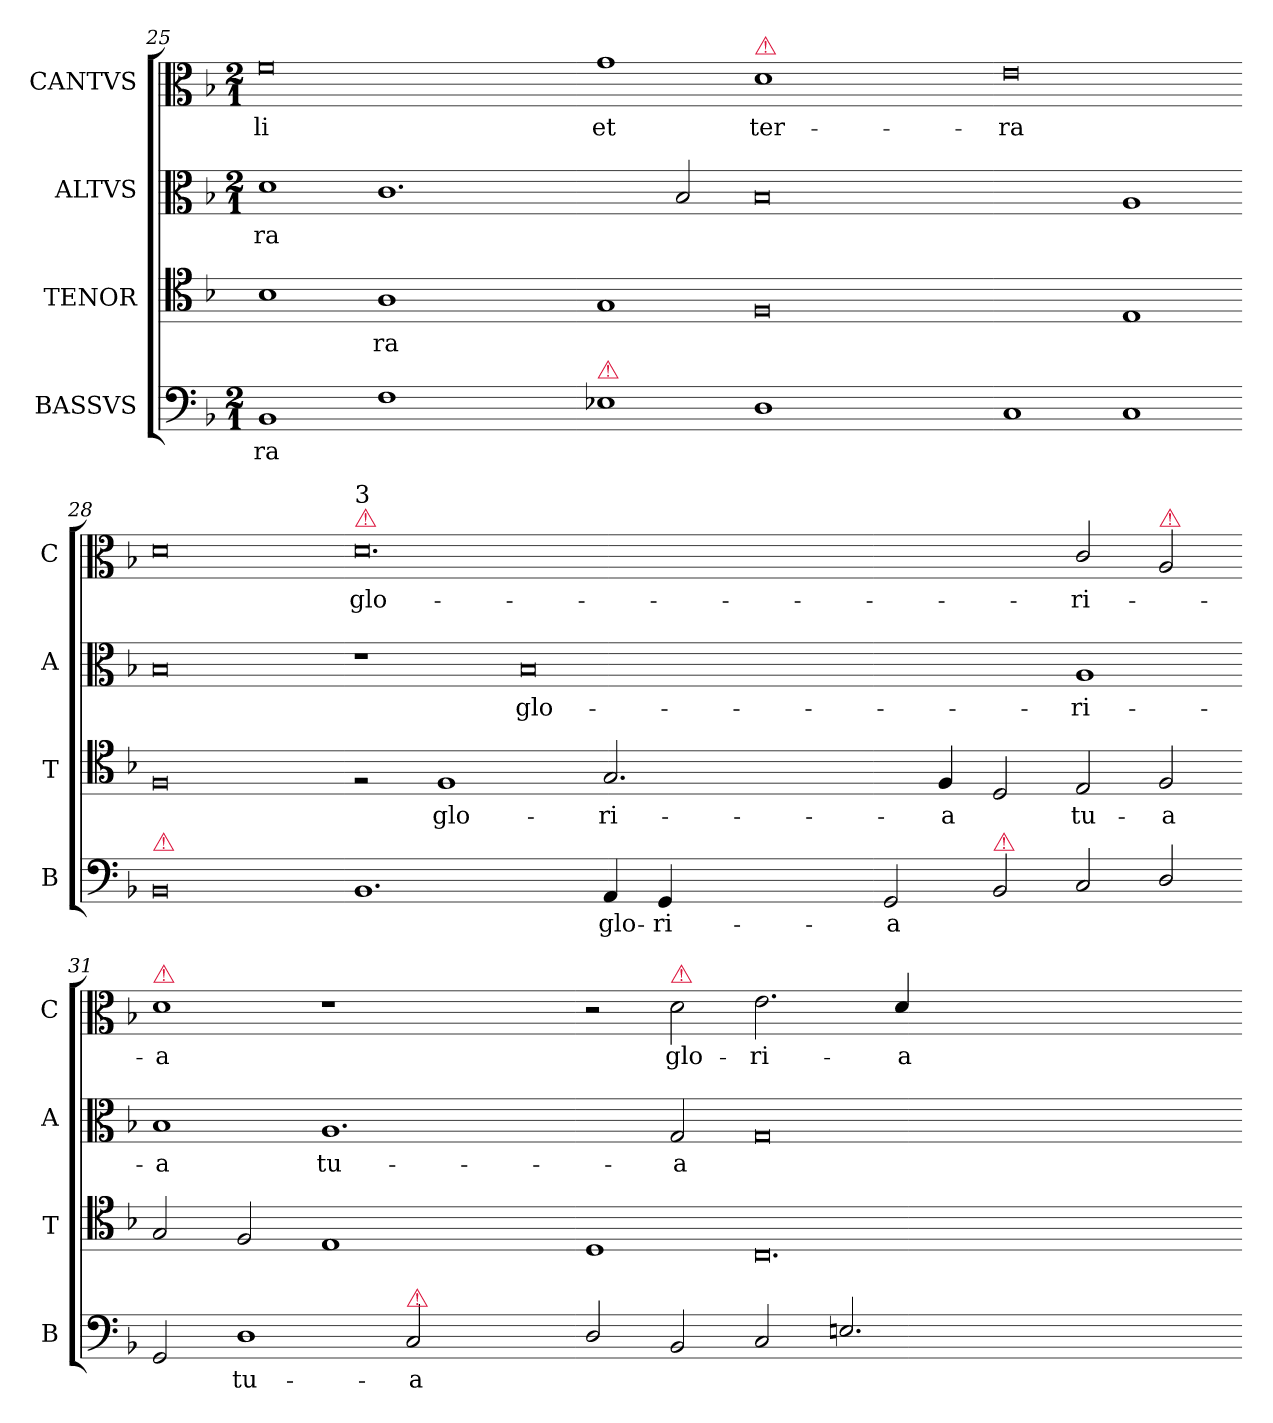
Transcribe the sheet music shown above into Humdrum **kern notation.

**kern	**text	**kern	**text	**kern	**text	**kern	**text
*part4	*part4	*part3	*part3	*part2	*part2	*part1	*part1
*staff4	*staff4	*staff3	*staff3	*staff2	*staff2	*staff1	*staff1
*I"BASSVS	*	*I"TENOR	*	*I"ALTVS	*	*I"CANTVS	*
*I'B	*	*I'T	*	*I'A	*	*I'C	*
*clefF4	*	*clefC4	*	*clefC3	*	*clefC3	*
*k[b-]	*	*k[b-]	*	*k[b-]	*	*k[b-]	*
*d:	*	*d:	*	*d:	*	*d:	*
*M2/1	*	*	*	*M2/1	*	*M2/1	*
=25	=25	=25	=25	=25	=25	=25	=25
1BB-	-ra	1B-	.	1d	-ra	0f	-li
1F	.	1A	-ra	1.c	.	.	.
2ryy	.	2ryy	.	.	.	2ryy	.
=26-	=26-	=26-	=26-	=26-	=26-	=26-	=26-
!LO:TX:a:color=crimson:t=⚠	!	!	!	!	!	!	!
1E-X	.	1G	.	2ryy	.	1g	et
.	.	.	.	2B-/	.	.	.
!	!	!	!	!	!	!LO:TX:a:color=crimson:t=⚠	!
1D	.	0F	.	0B-	.	1d	ter-
1ryy	.	.	.	.	.	1ryy	.
=27-	=27-	=27-	=27-	=27-	=27-	=27-	=27-
1C	.	1ryy	.	1ryy	.	0e	-ra
1C	.	1E	.	1A	.	.	.
=28-	=28-	=28-	=28-	=28-	=28-	=28-	=28-
!LO:TX:a:color=crimson:t=⚠	!	!	!	!	!	!	!
0BB-	.	0F	.	0B-	.	0d	.
=29-	=29-	=29-	=29-	=29-	=29-	=29-	=29-
!	!	!	!	!	!	!LO:TX:a:color=crimson:t=⚠	!
!	!	!	!	!	!	!LO:TX:a:t=3	!
1.BB-	.	2rF	.	1r	.	0.d	glo-
.	.	1F	glo-	.	.	.	.
.	.	.	.	0B-	glo-	.	.
4AA/	glo-	2.G/	-ri-	.	.	.	.
4GG/	-ri-	.	.	.	.	.	.
1ryy	.	.	.	.	.	.	.
.	.	2.ryy	.	.	.	.	.
=30-	=30-	=30-	=30-	=30-	=30-	=30-	=30-
2GG/	-a	4ryy	.	1ryy	.	1ryy	.
.	.	4F/	-a	.	.	.	.
!LO:TX:a:color=crimson:t=⚠	!	!	!	!	!	!	!
2BB-/	.	2D/	.	.	.	.	.
2C/	.	2E/	tu-	1A	-ri-	2c/	-ri-
!	!	!	!	!	!	!LO:TX:a:color=crimson:t=⚠	!
2D/	.	2F/	-a	.	.	2A/	.
=31-	=31-	=31-	=31-	=31-	=31-	=31-	=31-
!	!	!	!	!	!	!LO:TX:a:color=crimson:t=⚠	!
2GG/	.	2G/	.	1B-	-a	1d	-a
1D	tu-	2F/	.	.	.	.	.
.	.	1E	.	1.A	tu-	1r	.
!LO:TX:a:color=crimson:t=⚠	!	!	!	!	!	!	!
2C/	-a	.	.	.	.	.	.
2ryy	.	2ryy	.	.	.	2ryy	.
=32-	=32-	=32-	=32-	=32-	=32-	=32-	=32-
2D/	.	1D	.	2ryy	.	2r	.
!	!	!	!	!	!	!LO:TX:a:color=crimson:t=⚠	!
2BB-/	.	.	.	2G/	-a	2d\	glo-
2C/	.	0.C	.	0G	.	2.e\	-ri-
2.En/	.	.	.	.	.	.	.
.	.	.	.	.	.	4d/	-a
.	.	.	.	.	.	0ryy	.
1..ryy	.	.	.	.	.	.	.
.	.	.	.	1ryy	.	.	.
=-	=-	=-	=-	=-	=-	=-	=-
*-	*-	*-	*-	*-	*-	*-	*-
